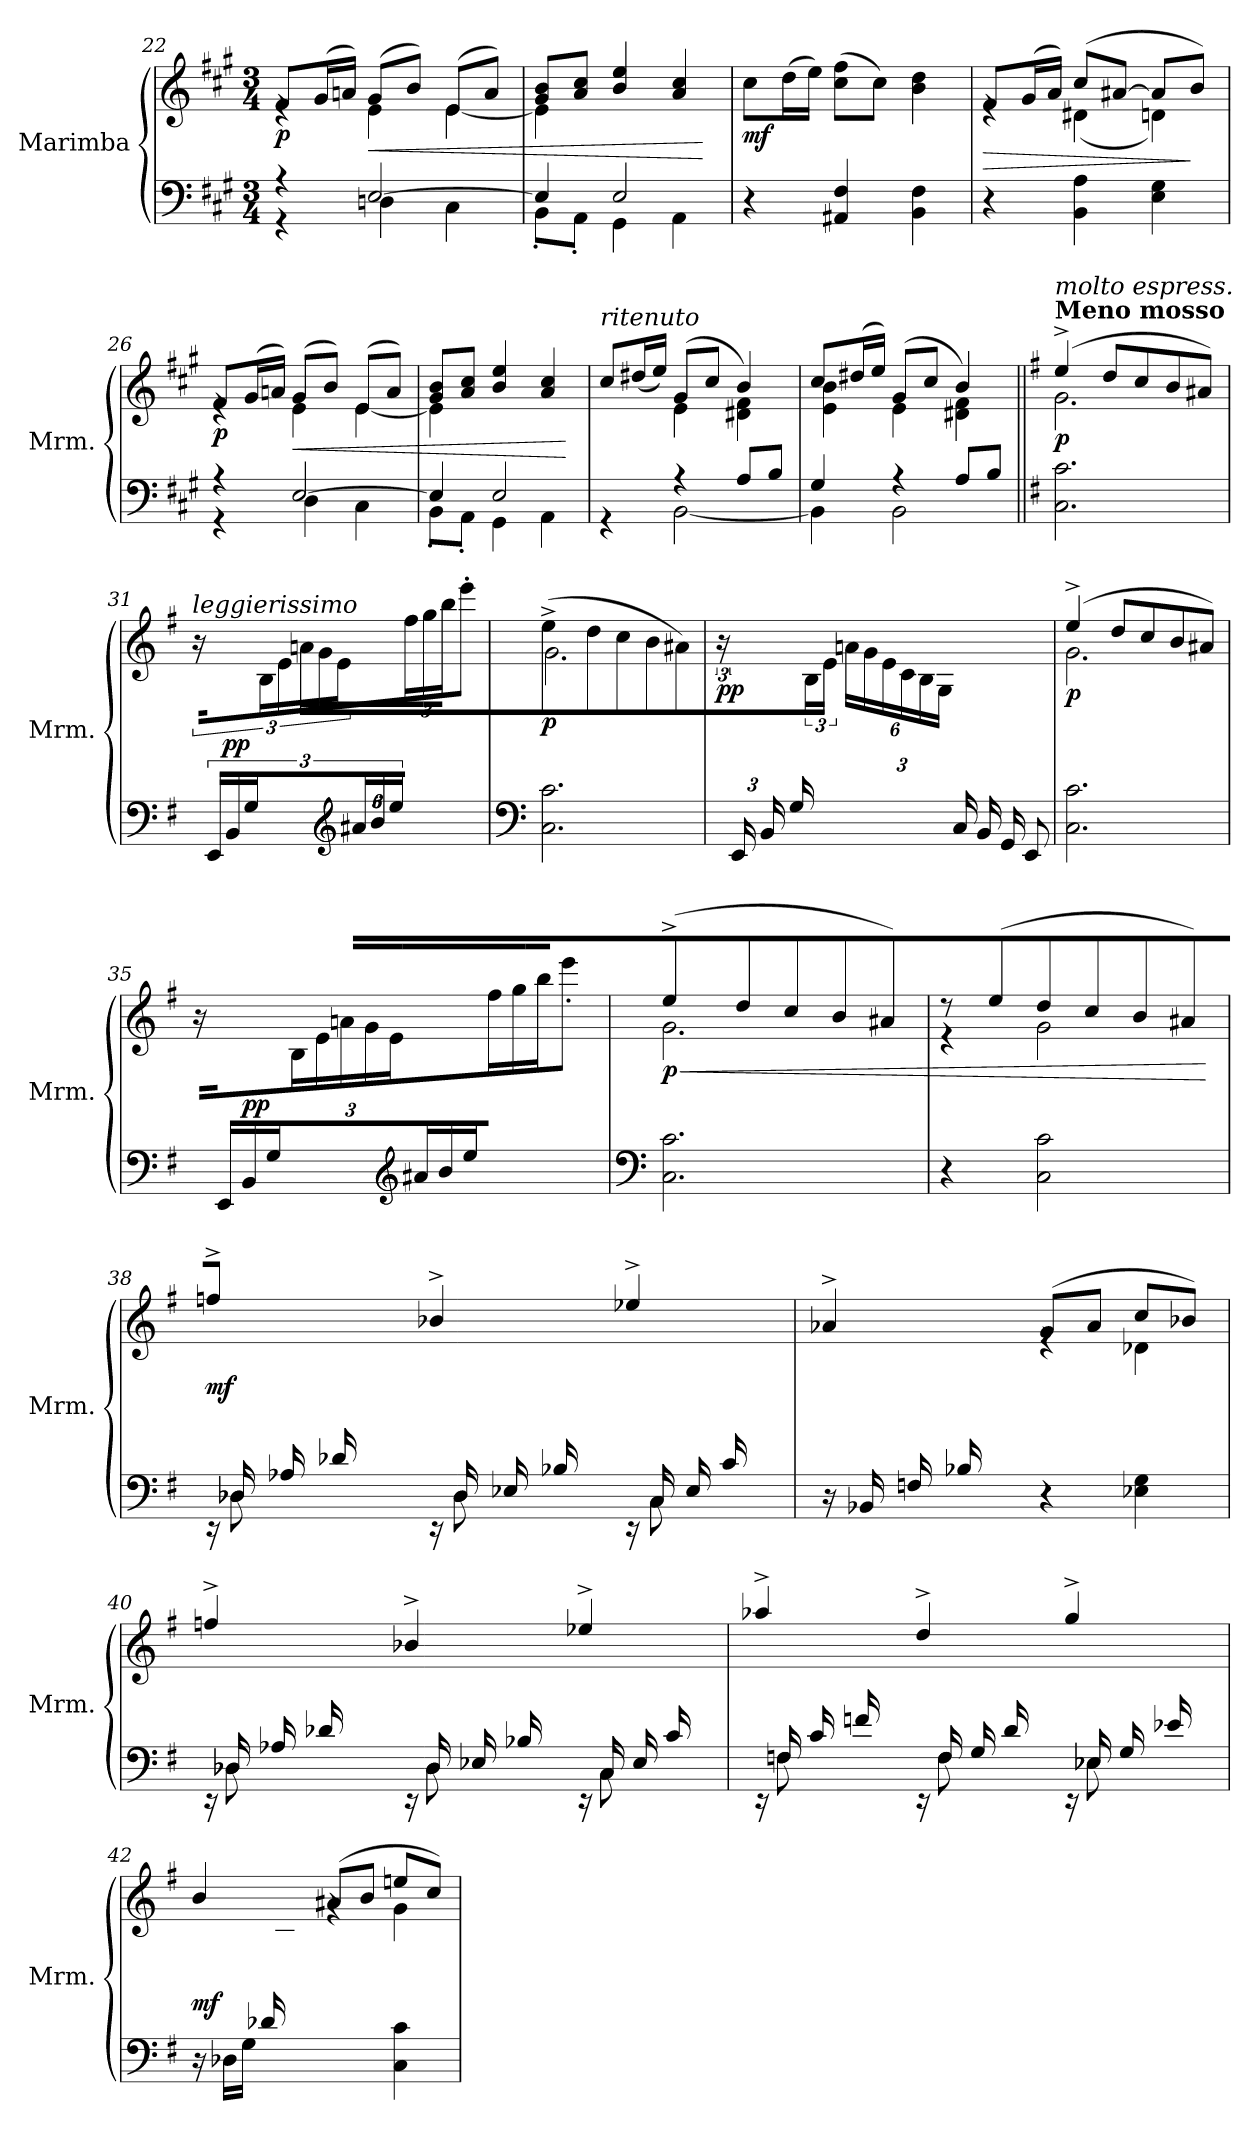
**kern	**kern	**dynam
*part1	*part1	*part1
*staff2	*staff1	*staff1/2
*I"Marimba	*	*
*I'Mrm.	*	*
*clefF4	*clefG2	*
*k[f#c#g#]	*k[f#c#g#]	*
*M3/4	*M3/4	*
=22	=22	=22
*^	*^	*
!	!	!	!	!LO:DY:b
4r	4r	8f#/L	4re	p
.	.	(16g#/L	.	.
.	.	16an/JJ)	.	.
!	!	!	!	!LO:HP:b
[2E/	4Dn\	(8g#/L	4e\	<
.	.	8b/J)	.	.
.	4C#\	(8e/L	[4e\	.
.	.	8a/J)	.	.
!!LO:LB:g=z	!!
=23	=23	=23	=23	=23
4E/]	8BB'\L	8g#/ 8b/L	4e\]	.
.	8AA'\J	8a/ 8cc#/J	.	.
2E/	4GG#\	4b/ 4ee/	2ryy	.
.	4AA\	4a/ 4cc#/	.	.
*v	*v	*	*	*
*	*v	*v	*
.	.	[
=24	=24	=24
!	!	!LO:DY:b
4r	8cc#\L	mf
.	(16dd\L	.
.	16ee\JJ)	.
4AA#X/ 4F#/	(8cc#\ 8ff#\L	.
.	8cc#\J)	.
4BB\ 4F#\	4b\ 4dd\	.
=25	=25	=25
!	!	!LO:HP:b
*	*^	*
4r	8f#/L	4re	>
.	(16g#/L	.	.
.	16a/JJ)	.	.
4BB\ 4A\	(8cc#/L	(4d#X\	.
.	[8a#X/J	.	.
4E\ 4G#\	8a#/L]	4dn\)	.
.	8b/J)	.	]
=26	=26	=26	=26
*^	*	*	*
!	!	!	!	!LO:DY:b
4r	4r	8f#/L	4re	p
.	.	(16g#/L	.	.
.	.	16an/JJ)	.	.
!	!	!	!	!LO:HP:b
[2E/	4D\	(8g#/L	4e\	<
.	.	8b/J)	.	.
.	4C#\	(8e/L	[4e\	.
.	.	8a/J)	.	.
=27	=27	=27	=27	=27
4E/]	8BB'\L	8g#/ 8b/L	4e\]	.
.	8AA'\J	8a/ 8cc#/J	.	.
2E/	4GG#\	4b/ 4ee/	2ryy	.
.	4AA\	4a/ 4cc#/	.	.
*v	*v	*	*	*
*	*v	*v	*
.	.	[
=28	=28	=28
*^	*^	*
!	!	!LO:TX:a:i:t=ritenuto	!	!
4rGG	4ryy	8cc#/L	4ryy	.
.	.	(16dd#X/L	.	.
.	.	16ee/JJ)	.	.
4r	[2BB\	(8g#/L	4e\	.
.	.	8cc#/J	.	.
8A/L	.	4b/)	4d#X\ 4f#\	.
8B/J	.	.	.	.
!!LO:LB:g=z	!!
=29	=29	=29	=29	=29
4G#/	4BB\]	8cc#/L	4e\ 4b\	.
.	.	(16dd#X/L	.	.
.	.	16ee/JJ)	.	.
4r	2BB\	(8g#/L	4e\	.
.	.	8cc#/J	.	.
8A/L	.	4b/)	4d#X\ 4f#\	.
8B/J	.	.	.	.
*v	*v	*	*	*
=30||	=30||	=30||	=30||
*k[f#]	*k[f#]	*	*
!	!LO:TX:a:B:t=Meno mosso	!	!
!	!LO:TX:a:i:t=molto espress.	!	!
!	!	!	!LO:DY:b
2.C\ 2.c\	(4ee^/	2.g\	p
.	8dd/L	.	.
.	8cc/	.	.
.	8b/	.	.
.	8a#X/J)	.	.
*	*v	*v	*
=31	=31	=31
*^	*	*
!	!	!LO:TX:a:i:t=leggierissimo	!
24ryy	8ryy	24r	.
(24EE/LL	.	24ryy	.
!	!	!	!LO:DY:b
24BB/	.	12ryy	pp
*Xbrackettup	*	*	*
24G/	8ryy	.	.
24%5ryy	.	24B\	.
.	.	24e\JJ	.
*	*	*Xbrackettup	*
.	8ryy	24an\LL	.
.	.	24g\	.
.	.	24e\	.
*clefG2	*	*	*
24a#X/	8ryy	8ryy	.
24b/	.	.	.
24ee/JJ	.	.	.
4ryy	4ryy	24ff#\LL	.
.	.	24gg\	.
.	.	24bb\J	.
.	.	8eee'\J)	.
*v	*v	*	*
=32	=32	=32
*clefF4	*	*
*	*^	*
!	!	!	!LO:DY:b
2.C\ 2.c\	(4ee^/	2.g\	p
.	8dd/L	.	.
.	8cc/	.	.
.	8b/	.	.
.	8a#X/J)	.	.
*	*v	*v	*
!!LO:LB:g=z
=33	=33	=33
*^	*	*
*	*	*brackettup	*
!	!	!	!LO:DY:b
24ryy	2.ryy	24r	pp
24EE/LL	.	8ryy	.
24BB/	.	.	.
24G/	.	.	.
3ryy	.	24B\	.
.	.	24e\JJ	.
*	*	*Xbrackettup	*
.	.	24an\LL	.
.	.	24g\	.
.	.	24e\	.
.	.	24c\	.
.	.	24B\	.
.	.	24G\JJ	.
24C/LL	.	4ryy	.
24BB/	.	.	.
24GG/J	.	.	.
8EE/J	.	.	.
*v	*v	*	*
=34	=34	=34
*	*^	*
!	!	!	!LO:DY:b
2.C\ 2.c\	(4ee^/	2.g\	p
.	8dd/L	.	.
.	8cc/	.	.
.	8b/	.	.
.	8a#X/J)	.	.
*	*v	*v	*
=35	=35	=35
*^	*	*
*	*	*Xtuplet	*
24ryy	8ryy	24r	.
(24EE/LL	.	24ryy	.
!	!	!	!LO:DY:b
24BB/	.	12ryy	pp
*Xtuplet	*	*	*
24G/	8ryy	.	.
24%5ryy	.	24B\	.
.	.	24e\JJ	.
.	8ryy	24an\LL	.
.	.	24g\	.
.	.	24e\	.
*clefG2	*	*	*
24a#X/	8ryy	8ryy	.
24b/	.	.	.
24ee/JJ	.	.	.
4ryy	4ryy	24ff#\LL	.
.	.	24gg\	.
.	.	24bb\J	.
.	.	8eee'\J)	.
*v	*v	*	*
!!LO:LB:g=z
=36	=36	=36
*clefF4	*	*
!	!	!LO:HP:b
*	*^	*
!	!	!	!LO:DY:n=1:b
2.C\ 2.c\	(4ee^/	2.g\	< p
.	8dd/L	.	.
.	8cc/	.	.
.	8b/	.	.
.	8a#X/J)	.	.
=37	=37	=37	=37
4r	8r	4r	.
.	(8ee/L	.	.
2C\ 2c\	8dd/	2g\	.
.	8cc/	.	.
.	8b/	.	.
.	8a#X/J)	.	.
*	*v	*v	*
.	.	[
=38	=38	=38
*^	*^	*
!	!	!	!	!LO:DY:b
24rEE	24ryy	4ffn^/	6ryy	mf
(24D-X/LL	12D-\	.	.	.
24A-X/	.	.	.	.
24d-X/	8ryy	.	.	.
12ryy	.	.	24fn\	.
.	.	.	24a-X\JJ)	.
24rEE	24ryy	4b-X^/	6ryy	.
(24D-/LL	12D-\	.	.	.
24E-X/	.	.	.	.
24B-X/	8ryy	.	.	.
12ryy	.	.	24e-X\	.
.	.	.	24g\JJ)	.
24rEE	24ryy	4ee-X^/	6ryy	.
(24C/LL	12C\	.	.	.
24E-/	.	.	.	.
24c/	12ryy	.	.	.
12ryy	.	.	24e-\	.
.	24ryy	.	24a-\JJ)	.
*v	*v	*	*	*
!!LO:PB:g=z
=39	=39	=39	=39
*	*	*^	*
24r	4a-X^/	4ryy	6ryy	.
(24BB-X/LL	.	.	.	.
24Fn/	.	.	.	.
24B-X/	.	.	.	.
12ryy	.	.	24d-X\	.
.	.	.	24fn\JJ)	.
4r	(8g/L	4re	2ryy	.
.	8a-/J	.	.	.
4E-X\ 4G\	8cc/L	4d-X\	.	.
.	8b-X/J)	.	.	.
*	*	*v	*v	*
=40	=40	=40	=40
*^	*	*	*
24rEE	24ryy	4ffn^/	6ryy	.
(24D-X/LL	12D-\	.	.	.
24A-X/	.	.	.	.
24d-X/	8ryy	.	.	.
12ryy	.	.	24fn\	.
.	.	.	24a-X\JJ)	.
24rEE	24ryy	4b-X^/	6ryy	.
(24D-/LL	12D-\	.	.	.
24E-X/	.	.	.	.
24B-X/	8ryy	.	.	.
12ryy	.	.	24e-X\	.
.	.	.	24g\JJ)	.
24rEE	24ryy	4ee-X^/	6ryy	.
(24C/LL	12C\	.	.	.
24E-/	.	.	.	.
24c/	12ryy	.	.	.
12ryy	.	.	24e-\	.
.	24ryy	.	24a-\JJ)	.
!!LO:LB:g=z	!!
=41	=41	=41	=41	=41
24rEE	24ryy	4aa-X^/	6ryy	.
(24Fn/LL	12F\	.	.	.
24c/	.	.	.	.
24fn/	8ryy	.	.	.
12ryy	.	.	24a-X\	.
.	.	.	24cc\JJ)	.
24rEE	24ryy	4dd^/	6ryy	.
(24F/LL	12F\	.	.	.
24G/	.	.	.	.
24d/	8ryy	.	.	.
12ryy	.	.	24g\	.
.	.	.	24b\JJ)	.
24rEE	24ryy	4gg^/	6ryy	.
(24E-X/LL	12E-\	.	.	.
24G/	.	.	.	.
24e-X/	12ryy	.	.	.
12ryy	.	.	24g\	.
.	24ryy	.	24cc\JJ)	.
=42	=42	=42	=42	=42
*	*	*	*^	*
!	!	!	!	!	!LO:DY:b
*v	*v	*	*	*	*
24r	4b/	4ryy	6ryy	mf
(24D-X\LL	.	.	.	.
24G\JJ	.	.	.	.
24d-X/LL	.	.	.	.
12ryy	.	.	24B\	.
.	.	.	24fn\JJ)	.
4ryy	(8a#X/L	4rg	2ryy	.
.	8b/J	.	.	.
4C\ 4c\	8een/L	4g\	.	.
.	8cc/J)	.	.	.
*	*v	*v	*v	*
=	=	=
*-	*-	*-
